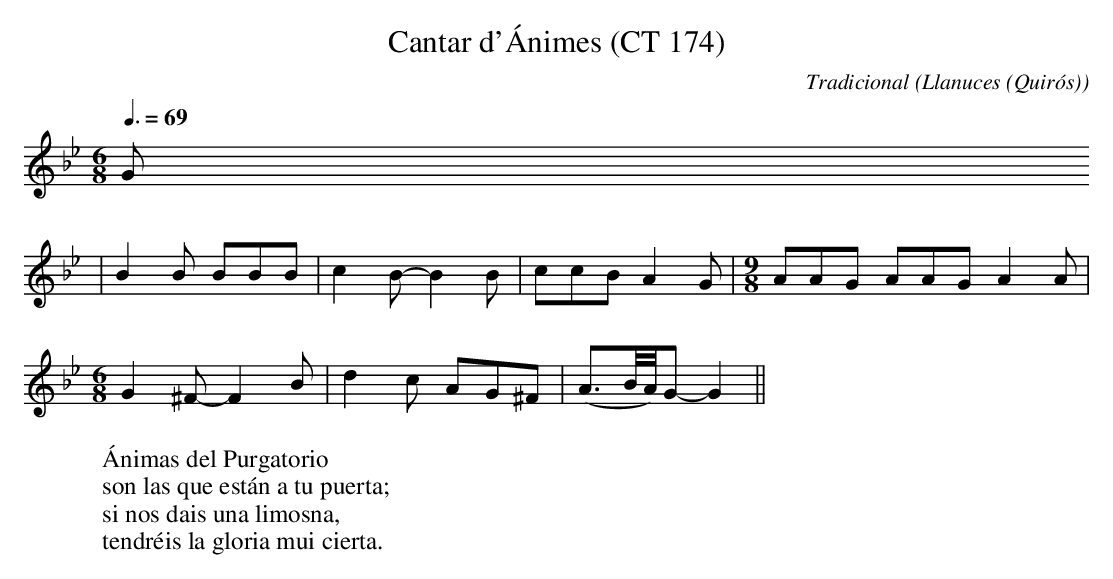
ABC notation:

X:1
T:Cantar d'Ánimes (CT 174)
C:Tradicional
O:Llanuces (Quirós)
M:6/8
L:1/8
Q:3/8=69
W:Ánimas del Purgatorio
W:son las que están a tu puerta;
W:si nos dais una limosna,
W:tendréis la gloria mui cierta.
K:Gm
G
|B2 B BBB|c2 B-B2 B|ccB A2 G|[M:9/8]AAG AAG A2A|
[M:6/8]G2 ^F-F2 B|d2 c AG^F|(A3/2B/4A/4)G-G2||
